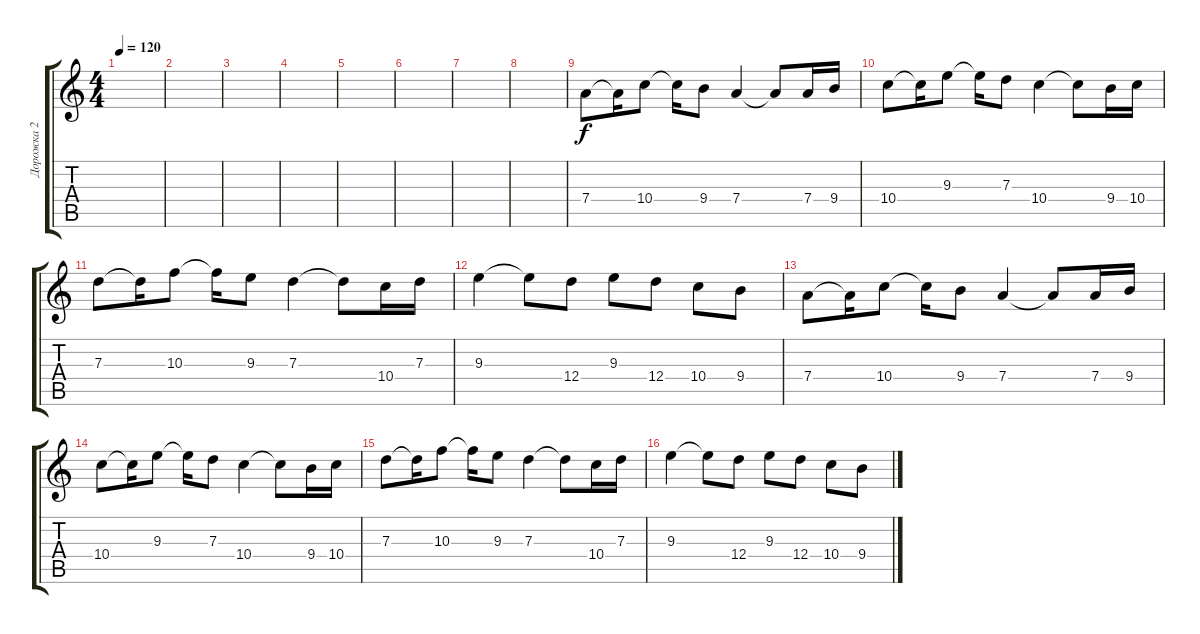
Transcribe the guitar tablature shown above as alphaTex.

\track ("Дорожка 2" "Дорожка 2") {instrument distortionguitar}
\staff {score tabs}
\tuning (E4 B3 G3 D3 A2 E2) {hide}
\ts (4 4)
\tempo 120
\clef g2
\ks c
|
|
|
|
|
|
|
|
7.4.8 7.4{t}.16 10.4.8 10.4{t}.16 9.4.8 7.4.4 7.4{t}.8 7.4.16 9.4.16 |
10.4.8 10.4{t}.16 9.3.8 9.3{t}.16 7.3.8 10.4.4 10.4{t}.8 9.4.16 10.4.16 |
7.3.8 7.3{t}.16 10.3.8 10.3{t}.16 9.3.8 7.3.4 7.3{t}.8 10.4.16 7.3.16 |
9.3.4 9.3{t}.8 12.4.8 9.3.8 12.4.8 10.4.8 9.4.8 |
7.4.8 7.4{t}.16 10.4.8 10.4{t}.16 9.4.8 7.4.4 7.4{t}.8 7.4.16 9.4.16 |
10.4.8 10.4{t}.16 9.3.8 9.3{t}.16 7.3.8 10.4.4 10.4{t}.8 9.4.16 10.4.16 |
7.3.8 7.3{t}.16 10.3.8 10.3{t}.16 9.3.8 7.3.4 7.3{t}.8 10.4.16 7.3.16 |
9.3.4 9.3{t}.8 12.4.8 9.3.8 12.4.8 10.4.8 9.4.8
